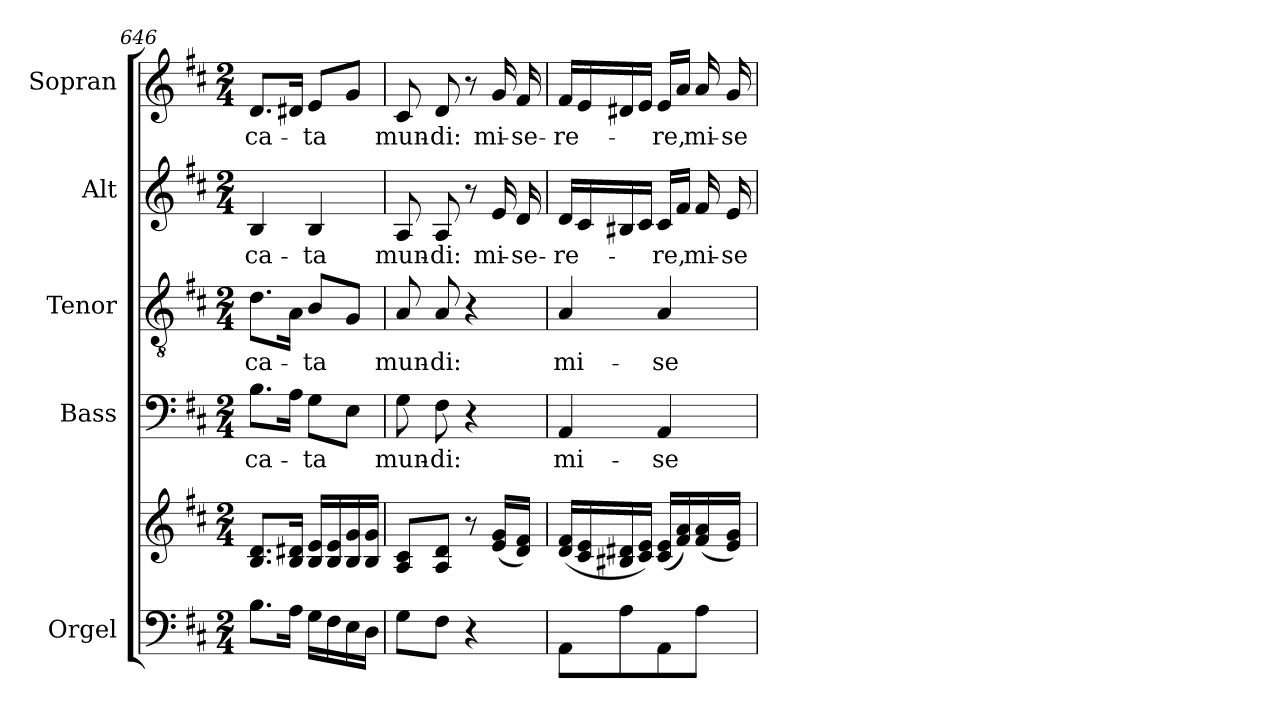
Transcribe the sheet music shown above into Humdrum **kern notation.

**kern	**kern	**kern	**text	**kern	**text	**kern	**text	**kern	**text
*part5	*part5	*part4	*part4	*part3	*part3	*part2	*part2	*part1	*part1
*staff6	*staff5	*staff4	*staff4	*staff3	*staff3	*staff2	*staff2	*staff1	*staff1
*I"Orgel	*	*I"Bass	*	*I"Tenor	*	*I"Alt	*	*I"Sopran	*
*I'Org.	*	*I'B.	*	*I'T.	*	*I'A.	*	*I'S.	*
*clefF4	*clefG2	*clefF4	*	*clefGv2	*	*clefG2	*	*clefG2	*
*k[f#c#]	*k[f#c#]	*k[f#c#]	*	*k[f#c#]	*	*k[f#c#]	*	*k[f#c#]	*
*D:	*D:	*D:	*	*D:	*	*D:	*	*D:	*
*M2/4	*M2/4	*M2/4	*	*M2/4	*	*M2/4	*	*M2/4	*
=646	=646	=646	=646	=646	=646	=646	=646	=646	=646
!	!	!	!LO:LY:b	!	!LO:LY:b	!	!LO:LY:b	!	!LO:LY:b
8.B\L	8.B/ 8.d/L	8.B\L	-ca-	8.d\L	-ca-	4B/	-ca-	8.d/L	-ca-
16A\Jk	16B/ 16d#X/Jk	16A\Jk	.	16A\Jk	.	.	.	16d#X/Jk	.
!	!	!	!LO:LY:b	!	!LO:LY:b	!	!LO:LY:b	!	!LO:LY:b
16G\LL	16B/ 16e/LL	8G\L	-ta	8B/L	-ta	4B/	-ta	8e/L	-ta
16F#\	16B/ 16e/	.	.	.	.	.	.	.	.
16E\	16B/ 16g/	8E\J	.	8G/J	.	.	.	8g/J	.
16D\JJ	16B/ 16g/JJ	.	.	.	.	.	.	.	.
=647	=647	=647	=647	=647	=647	=647	=647	=647	=647
!	!	!	!LO:LY:b	!	!LO:LY:b	!	!LO:LY:b	!	!LO:LY:b
8G\L	8A/ 8c#/L	8G\	mun-	8A/	mun-	8A/	mun-	8c#/	mun-
!	!	!	!LO:LY:b	!	!LO:LY:b	!	!LO:LY:b	!	!LO:LY:b
8F#\J	8A/ 8d/J	8F#\	-di:	8A/	-di:	8A/	-di:	8d/	-di:
4r	8r	4r	.	4r	.	8r	.	8r	.
!	!	!	!	!	!	!	!LO:LY:b	!	!LO:LY:b
.	(<16e/ 16g/LL	.	.	.	.	16e/	mi-	16g/	mi-
!	!	!	!	!	!	!	!LO:LY:b	!	!LO:LY:b
.	16d/ 16f#/JJ)	.	.	.	.	16d/	-se-	16f#/	-se-
!!LO:PB:g=z
=648	=648	=648	=648	=648	=648	=648	=648	=648	=648
!	!	!	!LO:LY:b	!	!LO:LY:b	!	!LO:LY:b	!	!LO:LY:b
8AA\L	(<16d/ 16f#/LL	4AA/	mi-	4A/	mi-	16d/LL	-re-	16f#/LL	-re-
.	16c#/ 16e/	.	.	.	.	16c#/	.	16e/	.
8A\	16B#X/ 16d#X/	.	.	.	.	16B#X/	.	16d#X/	.
.	16c#/ 16e/JJ)	.	.	.	.	16c#/JJ	.	16e/JJ	.
!	!	!	!LO:LY:b	!	!LO:LY:b	!	!LO:LY:b	!	!LO:LY:b
8AA\	(<16c#/ 16e/LL	4AA/	-se-	4A/	-se-	16c#/LL	-re,	16e/LL	-re,
.	16f#/ 16a/)	.	.	.	.	16f#/JJ	.	16a/JJ	.
!	!	!	!	!	!	!	!LO:LY:b	!	!LO:LY:b
8A\J	(<16f#/ 16a/	.	.	.	.	16f#/	mi-	16a/	mi-
!	!	!	!	!	!	!	!LO:LY:b	!	!LO:LY:b
.	16e/ 16g/JJ)	.	.	.	.	16e/	-se-	16g/	-se-
=	=	=	=	=	=	=	=	=	=
*-	*-	*-	*-	*-	*-	*-	*-	*-	*-
